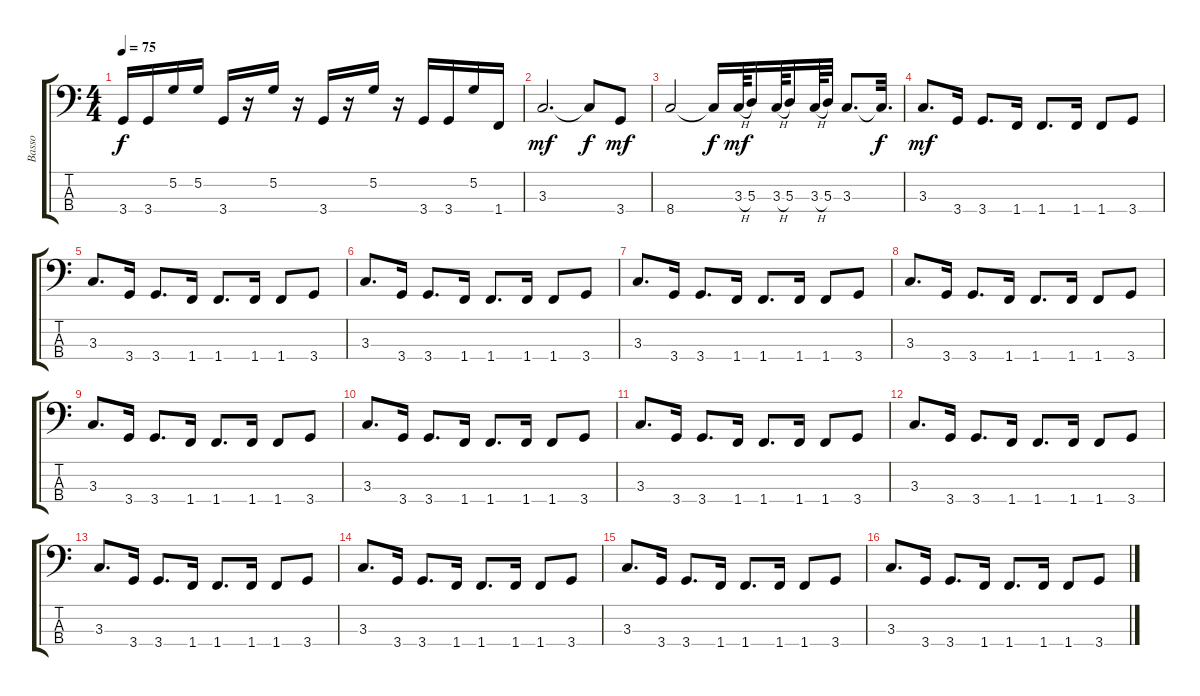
\track ("Basso" "Basso") {instrument electricbassfinger}
\staff {score tabs}
\tuning (G2 D2 A1 E1) {hide}
\ts (4 4)
\tempo 75
\clef f4
\ks c
3.4.16{dy f} 3.4.16 5.2.16 5.2.16 3.4.16 r.16 5.2.16 r.16 3.4.16 r.16 5.2.16 r.16 3.4.16 3.4.16 5.2.16 1.4.16 |
3.3.2{d dy mf} 3.3{t}.8{dy f} 3.4.8{dy mf volume 16} |
8.4.2 8.4{t}.16{dy f} 3.3{h}.64{dy mf} 5.3.16 3.3{h}.64 5.3.16 3.3{h}.64 5.3.32 3.3.8{d} 3.3{t}.32{d dy f} |
3.3.8{d dy mf volume 13} 3.4.16 3.4.8{d} 1.4.16 1.4.8{d} 1.4.16 1.4.8 3.4.8 |
3.3.8{d} 3.4.16 3.4.8{d} 1.4.16 1.4.8{d} 1.4.16 1.4.8 3.4.8 |
3.3.8{d} 3.4.16 3.4.8{d} 1.4.16 1.4.8{d} 1.4.16 1.4.8 3.4.8 |
3.3.8{d} 3.4.16 3.4.8{d} 1.4.16 1.4.8{d} 1.4.16 1.4.8 3.4.8 |
3.3.8{d} 3.4.16 3.4.8{d} 1.4.16 1.4.8{d} 1.4.16 1.4.8 3.4.8 |
3.3.8{d} 3.4.16 3.4.8{d} 1.4.16 1.4.8{d} 1.4.16 1.4.8 3.4.8 |
3.3.8{d} 3.4.16 3.4.8{d} 1.4.16 1.4.8{d} 1.4.16 1.4.8 3.4.8 |
3.3.8{d} 3.4.16 3.4.8{d} 1.4.16 1.4.8{d} 1.4.16 1.4.8 3.4.8 |
3.3.8{d} 3.4.16 3.4.8{d} 1.4.16 1.4.8{d} 1.4.16 1.4.8 3.4.8 |
3.3.8{d} 3.4.16 3.4.8{d} 1.4.16 1.4.8{d} 1.4.16 1.4.8 3.4.8 |
3.3.8{d} 3.4.16 3.4.8{d} 1.4.16 1.4.8{d} 1.4.16 1.4.8 3.4.8 |
3.3.8{d} 3.4.16 3.4.8{d} 1.4.16 1.4.8{d} 1.4.16 1.4.8 3.4.8 |
3.3.8{d} 3.4.16 3.4.8{d} 1.4.16 1.4.8{d} 1.4.16 1.4.8 3.4.8
